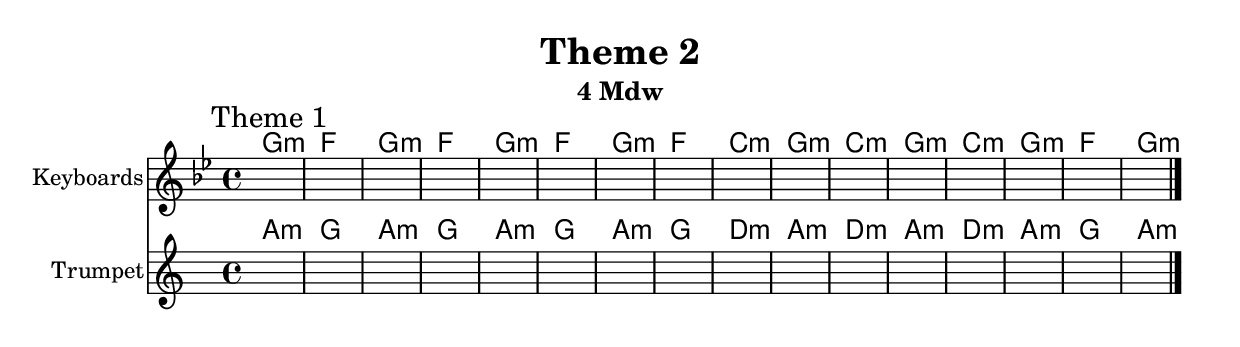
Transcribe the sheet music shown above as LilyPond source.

\version "2.18.2"

outKey = c' 

longBar = #(define-music-function (parser location ) ( ) #{ \once \override Staff.BarLine.bar-extent = #'(-3 . 3) #})

\header{
	title="Theme 2"
	subtitle="4 Mdw"
}

Solo = {
	\tag #'Harmony {\chordmode{
		g1:m | f |
		g1:m | f |
		g1:m | f |
		g1:m | f |
		c1:m | g:m |
		c1:m | g:m |
		c1:m | g:m |
		f1 : g1:m |
	}}

	\tag #'Kbrd {
		\time 4/4
		\key g \minor
		\relative c'{
			s1 s1
			s1 s1
			s1 s1
			s1 s1
			s1 s1
			s1 s1
			s1 s1
			s1 s1
		}
	}

	\tag #'Trpt {
		\time 4/4
		\key g \minor
		\mark "Theme 1" 
		\relative c'{
			s1 s1
			s1 s1
			s1 s1
			s1 s1
			s1 s1
			s1 s1
			s1 s1
			s1 s1
			\bar "|."
		}
	}
}


Music = {
	\Solo
}

<<
	\new ChordNames{
		\keepWithTag #'Harmony \Music
	}
	\new Staff{
		\set Staff.instrumentName="Keyboards"
		\clef treble
		\keepWithTag #'Kbrd \Music
	}
	\new ChordNames{\transpose bes \outKey {
		\keepWithTag #'Harmony \Music
	}}
	\new Staff{\transpose bes \outKey {

		\set Staff.instrumentName="Trumpet"
		\clef treble
		\keepWithTag #'Trpt \Music
	}}
>>
